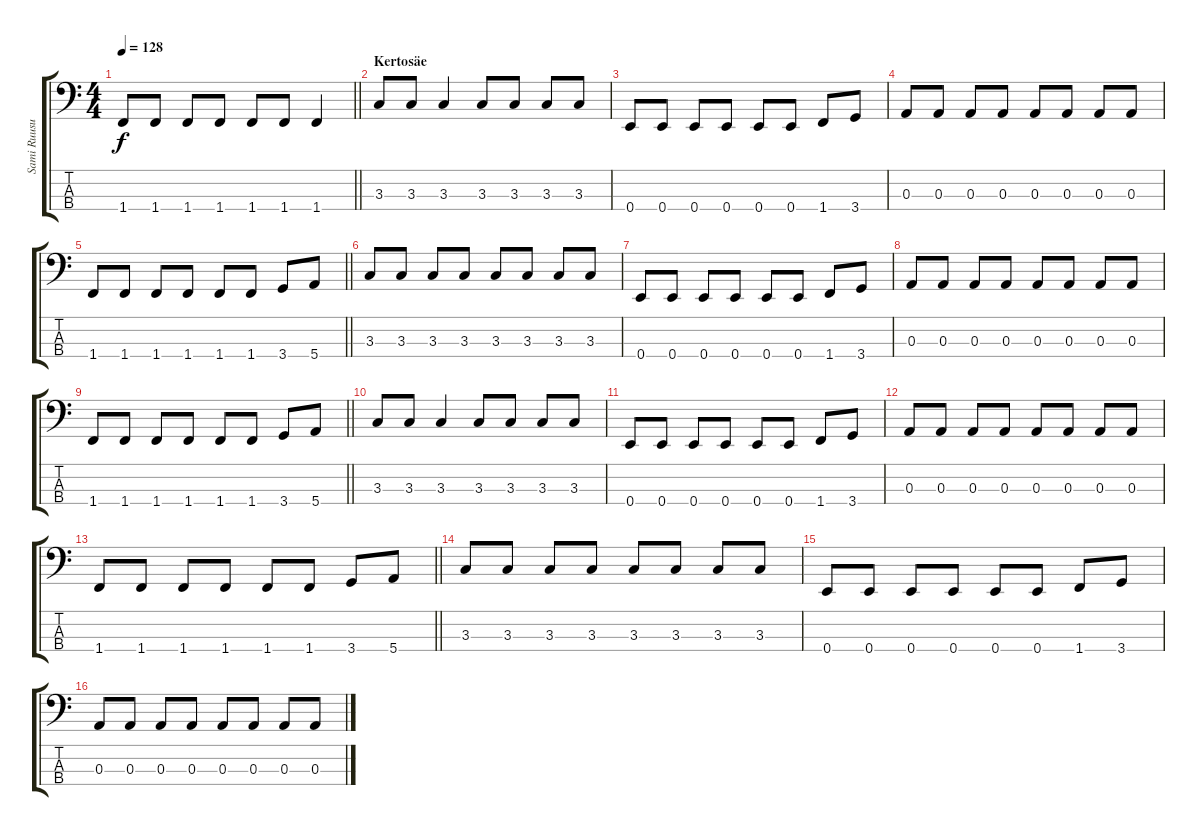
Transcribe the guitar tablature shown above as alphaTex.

\track ("Sami Ruusukallio" "Sami Ruusu") {instrument electricbassfinger}
\staff {score tabs}
\tuning (G2 D2 A1 E1) {hide}
\ts (4 4)
\tempo 128
\clef f4
\barLineRight lightlight
\ks c
1.4.8{dy f} 1.4.8 1.4.8 1.4.8 1.4.8 1.4.8 1.4.4 |
\section ("" "Kertosäe")
3.3.8 3.3.8 3.3.4 3.3.8 3.3.8 3.3.8 3.3.8 |
0.4.8 0.4.8 0.4.8 0.4.8 0.4.8 0.4.8 1.4.8 3.4.8 |
0.3.8 0.3.8 0.3.8 0.3.8 0.3.8 0.3.8 0.3.8 0.3.8 |
\barLineRight lightlight
1.4.8 1.4.8 1.4.8 1.4.8 1.4.8 1.4.8 3.4.8 5.4.8 |
3.3.8 3.3.8 3.3.8 3.3.8 3.3.8 3.3.8 3.3.8 3.3.8 |
0.4.8 0.4.8 0.4.8 0.4.8 0.4.8 0.4.8 1.4.8 3.4.8 |
0.3.8 0.3.8 0.3.8 0.3.8 0.3.8 0.3.8 0.3.8 0.3.8 |
\barLineRight lightlight
1.4.8 1.4.8 1.4.8 1.4.8 1.4.8 1.4.8 3.4.8 5.4.8 |
3.3.8 3.3.8 3.3.4 3.3.8 3.3.8 3.3.8 3.3.8 |
0.4.8 0.4.8 0.4.8 0.4.8 0.4.8 0.4.8 1.4.8 3.4.8 |
0.3.8 0.3.8 0.3.8 0.3.8 0.3.8 0.3.8 0.3.8 0.3.8 |
\barLineRight lightlight
1.4.8 1.4.8 1.4.8 1.4.8 1.4.8 1.4.8 3.4.8 5.4.8 |
3.3.8 3.3.8 3.3.8 3.3.8 3.3.8 3.3.8 3.3.8 3.3.8 |
0.4.8 0.4.8 0.4.8 0.4.8 0.4.8 0.4.8 1.4.8 3.4.8 |
0.3.8 0.3.8 0.3.8 0.3.8 0.3.8 0.3.8 0.3.8 0.3.8
